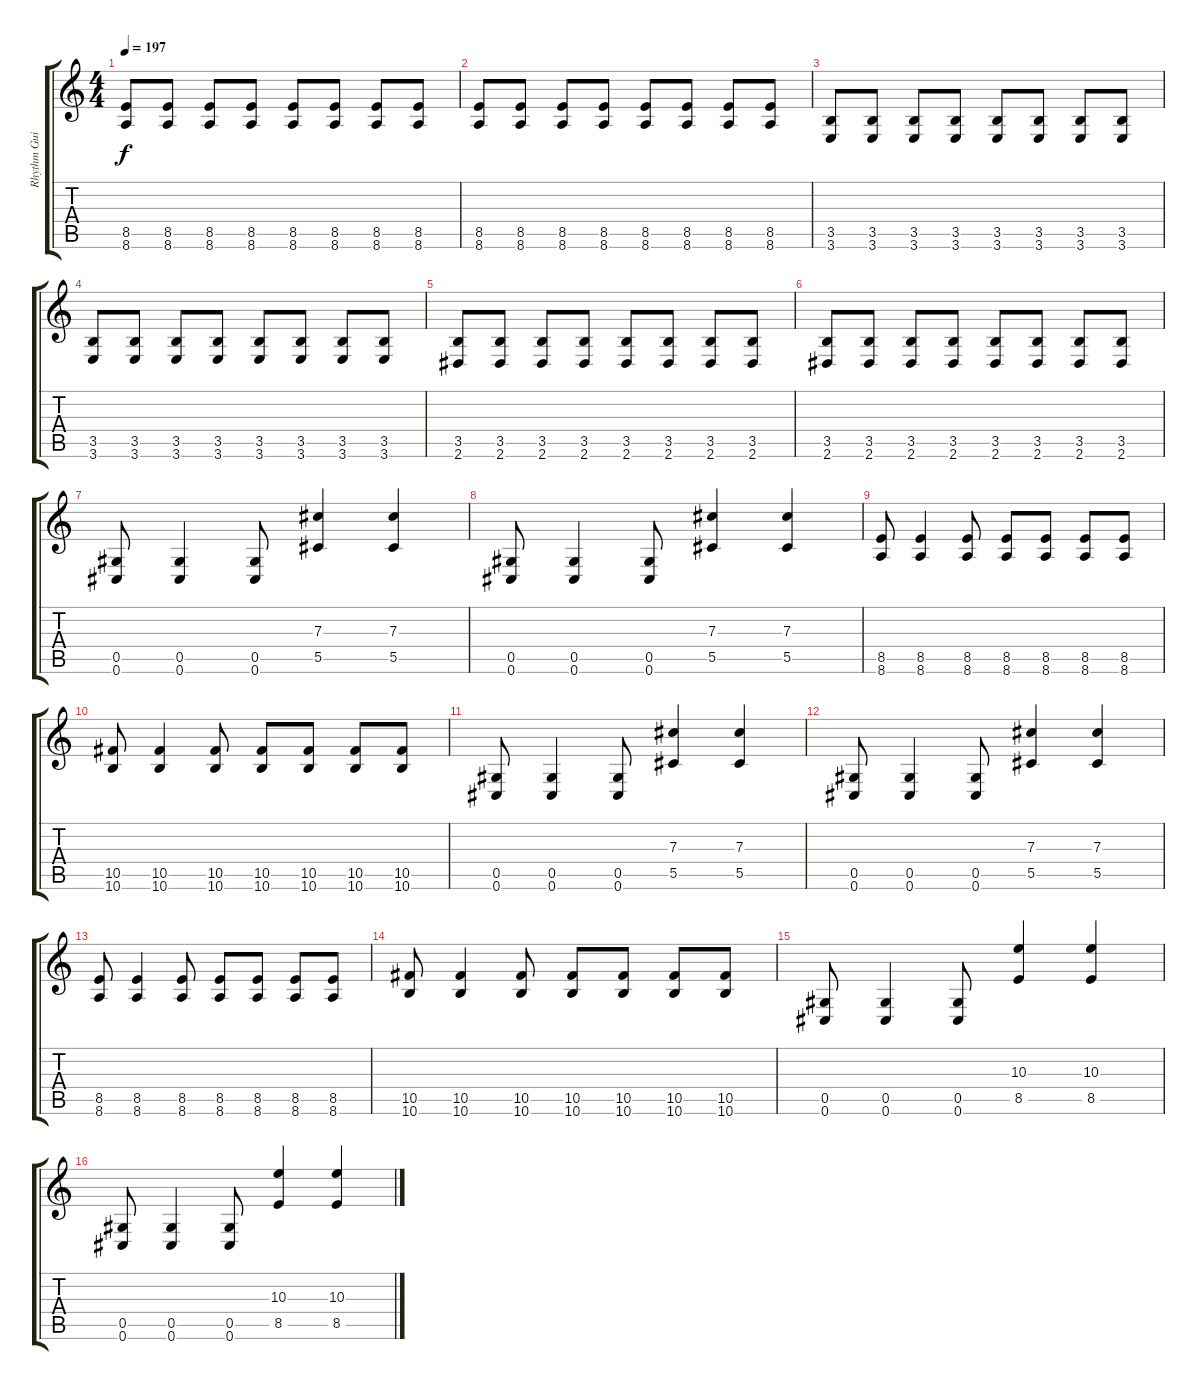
\track ("Rhythm Guitar" "Rhythm Gui") {instrument overdrivenguitar}
\staff {score tabs}
\tuning (Eb4 Bb3 Gb3 Db3 Ab2 Db2) {hide}
\ts (4 4)
\tempo 197
\clef g2
\ks c
(8.5 8.6).8{dy f} (8.5 8.6).8 (8.5 8.6).8 (8.5 8.6).8 (8.5 8.6).8 (8.5 8.6).8 (8.5 8.6).8 (8.5 8.6).8 |
(8.5 8.6).8 (8.5 8.6).8 (8.5 8.6).8 (8.5 8.6).8 (8.5 8.6).8 (8.5 8.6).8 (8.5 8.6).8 (8.5 8.6).8 |
(3.5 3.6).8 (3.5 3.6).8 (3.5 3.6).8 (3.5 3.6).8 (3.5 3.6).8 (3.5 3.6).8 (3.5 3.6).8 (3.5 3.6).8 |
(3.5 3.6).8 (3.5 3.6).8 (3.5 3.6).8 (3.5 3.6).8 (3.5 3.6).8 (3.5 3.6).8 (3.5 3.6).8 (3.5 3.6).8 |
(3.5 2.6).8 (3.5 2.6).8 (3.5 2.6).8 (3.5 2.6).8 (3.5 2.6).8 (3.5 2.6).8 (3.5 2.6).8 (3.5 2.6).8 |
(3.5 2.6).8 (3.5 2.6).8 (3.5 2.6).8 (3.5 2.6).8 (3.5 2.6).8 (3.5 2.6).8 (3.5 2.6).8 (3.5 2.6).8 |
(0.5 0.6).8 (0.5 0.6).4 (0.5 0.6).8 (7.3 5.5).4 (7.3 5.5).4 |
(0.5 0.6).8 (0.5 0.6).4 (0.5 0.6).8 (7.3 5.5).4 (7.3 5.5).4 |
(8.5 8.6).8 (8.5 8.6).4 (8.5 8.6).8 (8.5 8.6).8 (8.5 8.6).8 (8.5 8.6).8 (8.5 8.6).8 |
(10.5 10.6).8 (10.5 10.6).4 (10.5 10.6).8 (10.5 10.6).8 (10.5 10.6).8 (10.5 10.6).8 (10.5 10.6).8 |
(0.5 0.6).8 (0.5 0.6).4 (0.5 0.6).8 (7.3 5.5).4 (7.3 5.5).4 |
(0.5 0.6).8 (0.5 0.6).4 (0.5 0.6).8 (7.3 5.5).4 (7.3 5.5).4 |
(8.5 8.6).8 (8.5 8.6).4 (8.5 8.6).8 (8.5 8.6).8 (8.5 8.6).8 (8.5 8.6).8 (8.5 8.6).8 |
(10.5 10.6).8 (10.5 10.6).4 (10.5 10.6).8 (10.5 10.6).8 (10.5 10.6).8 (10.5 10.6).8 (10.5 10.6).8 |
(0.5 0.6).8 (0.5 0.6).4 (0.5 0.6).8 (10.3 8.5).4 (10.3 8.5).4 |
(0.5 0.6).8 (0.5 0.6).4 (0.5 0.6).8 (10.3 8.5).4 (10.3 8.5).4
